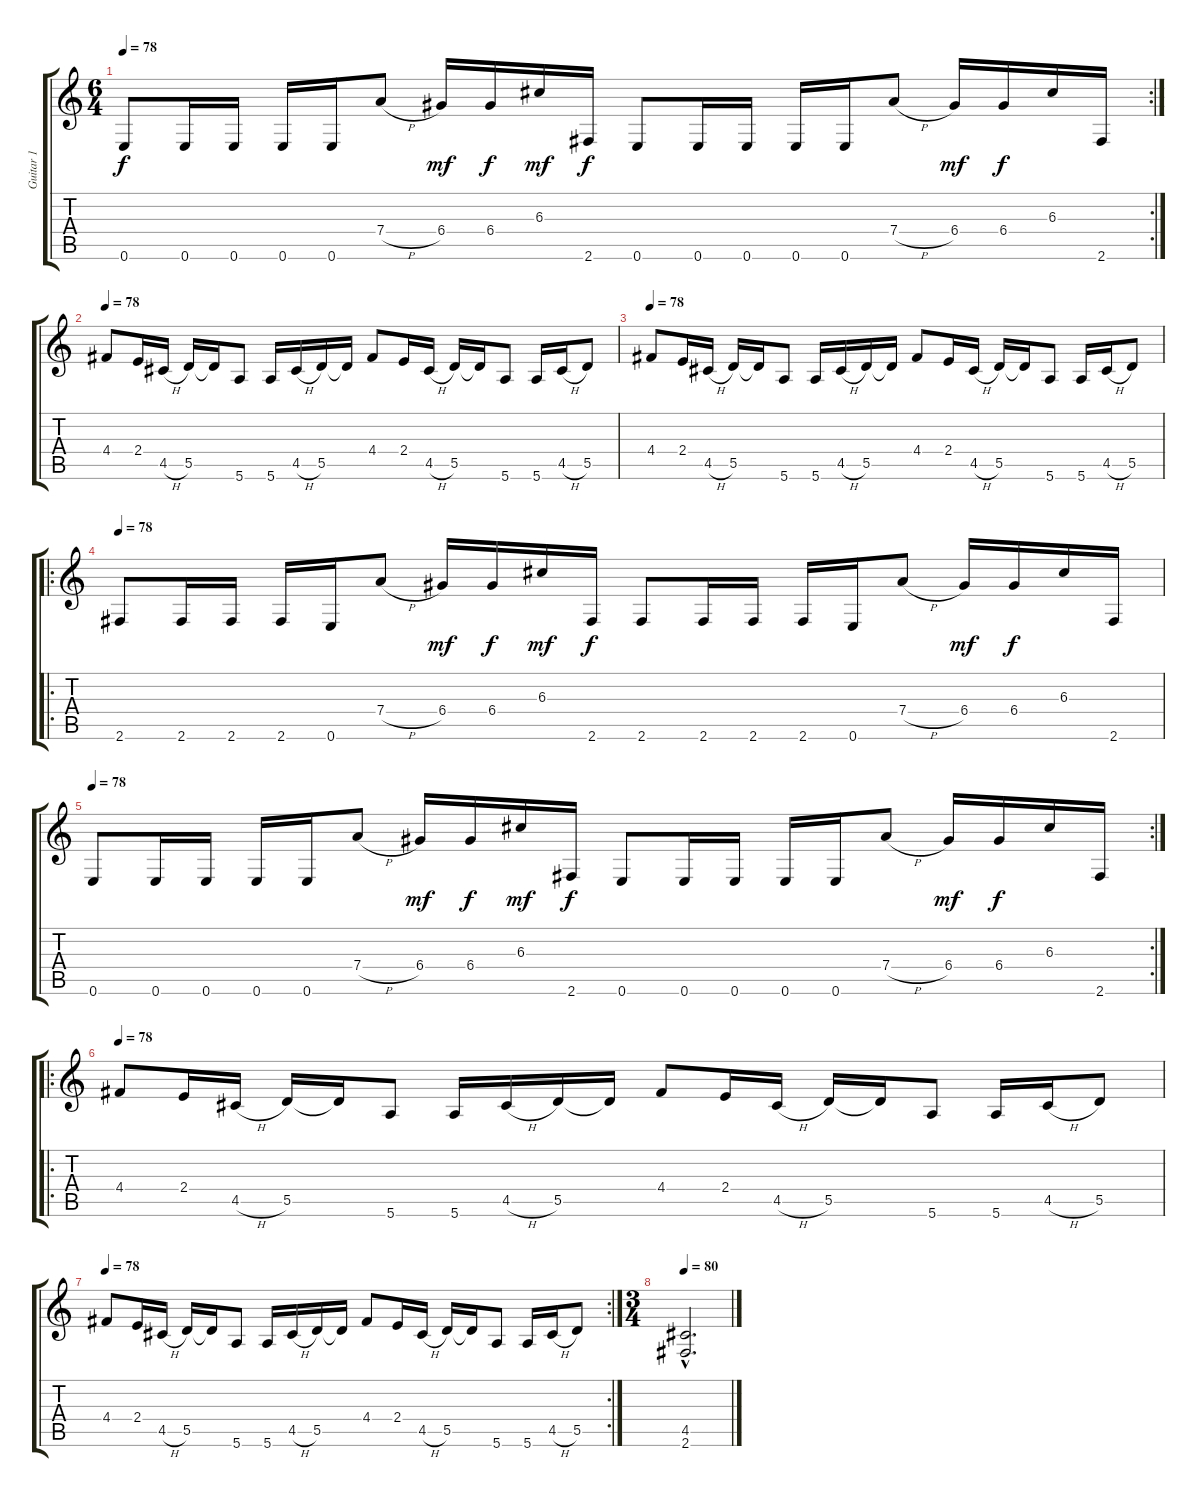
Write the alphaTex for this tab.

\track ("Guitar 1" "Guitar 1") {instrument distortionguitar}
\staff {score tabs}
\tuning (E4 B3 G3 D3 A2 E2) {hide}
\rc 2
\ts (6 4)
\tempo 78
\clef g2
\ks c
0.6.8{dy f} 0.6.16 0.6.16 0.6.16 0.6.16 7.4{h}.8 6.4.16{dy mf} 6.4.16{dy f} 6.3.16{dy mf} 2.6.16{dy f} 0.6.8 0.6.16 0.6.16 0.6.16 0.6.16 7.4{h}.8 6.4.16{dy mf} 6.4.16{dy f} 6.3.16 2.6.16 |
\tempo 78
4.4.8 2.4.16 4.5{h}.16 5.5.16 5.5{t}.16 5.6.8 5.6.16 4.5{h}.16 5.5.16 5.5{t}.16 4.4.8 2.4.16 4.5{h}.16 5.5.16 5.5{t}.16 5.6.8 5.6.16 4.5{h}.16 5.5.8 |
\tempo 78
4.4.8 2.4.16 4.5{h}.16 5.5.16 5.5{t}.16 5.6.8 5.6.16 4.5{h}.16 5.5.16 5.5{t}.16 4.4.8 2.4.16 4.5{h}.16 5.5.16 5.5{t}.16 5.6.8 5.6.16 4.5{h}.16 5.5.8 |
\ro
\tempo 78
2.6.8 2.6.16 2.6.16 2.6.16 0.6.16 7.4{h}.8 6.4.16{dy mf} 6.4.16{dy f} 6.3.16{dy mf} 2.6.16{dy f} 2.6.8 2.6.16 2.6.16 2.6.16 0.6.16 7.4{h}.8 6.4.16{dy mf} 6.4.16{dy f} 6.3.16 2.6.16 |
\rc 2
\tempo 78
0.6.8 0.6.16 0.6.16 0.6.16 0.6.16 7.4{h}.8 6.4.16{dy mf} 6.4.16{dy f} 6.3.16{dy mf} 2.6.16{dy f} 0.6.8 0.6.16 0.6.16 0.6.16 0.6.16 7.4{h}.8 6.4.16{dy mf} 6.4.16{dy f} 6.3.16 2.6.16 |
\ro
\tempo 78
4.4.8 2.4.16 4.5{h}.16 5.5.16 5.5{t}.16 5.6.8 5.6.16 4.5{h}.16 5.5.16 5.5{t}.16 4.4.8 2.4.16 4.5{h}.16 5.5.16 5.5{t}.16 5.6.8 5.6.16 4.5{h}.16 5.5.8 |
\rc 2
\tempo 78
4.4.8 2.4.16 4.5{h}.16 5.5.16 5.5{t}.16 5.6.8 5.6.16 4.5{h}.16 5.5.16 5.5{t}.16 4.4.8 2.4.16 4.5{h}.16 5.5.16 5.5{t}.16 5.6.8 5.6.16 4.5{h}.16 5.5.8 |
\ts (3 4)
\tempo 80
(4.5{hac} 2.6{hac}).2{d}
